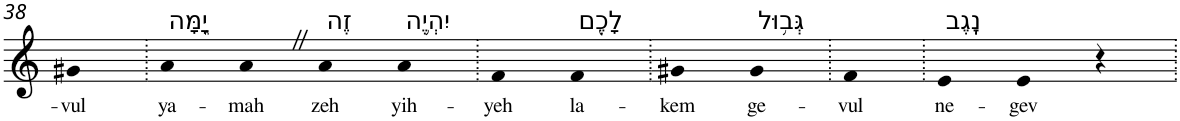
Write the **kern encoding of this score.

**kern	**text
*part1	*part1
*staff1	*staff1
*I"Piano	*
*I'Pno	*
!!LO:PB:g=z
*clefG2	*
*k[]	*
=38	=38
!	!LO:LY:b
4g#X	-vul
=39.	=39.
!LO:TX:a:t=יָ֑מָּה	!
!	!LO:LY:b
4a	ya-
!	!LO:LY:b
4aZ	-mah
!LO:TX:a:t=זֶה	!
!	!LO:LY:b
4a	zeh
!LO:TX:a:t=יִהְיֶ֥ה	!
!	!LO:LY:b
4a	yih-
=40.	=40.
!	!LO:LY:b
4f	-yeh
!LO:TX:a:t=לָכֶ֖ם	!
!	!LO:LY:b
4f	la-
=41.	=41.
!	!LO:LY:b
4g#X	-kem
!LO:TX:a:t=גְּב֥וּל	!
!	!LO:LY:b
4g#	ge-
=42.	=42.
!	!LO:LY:b
4f	-vul
=43.	=43.
!LO:TX:a:t=נֶֽגֶב	!
!	!LO:LY:b
4e	ne-
!	!LO:LY:b
4e	-gev
4r	.
=.	=.
*-	*-
